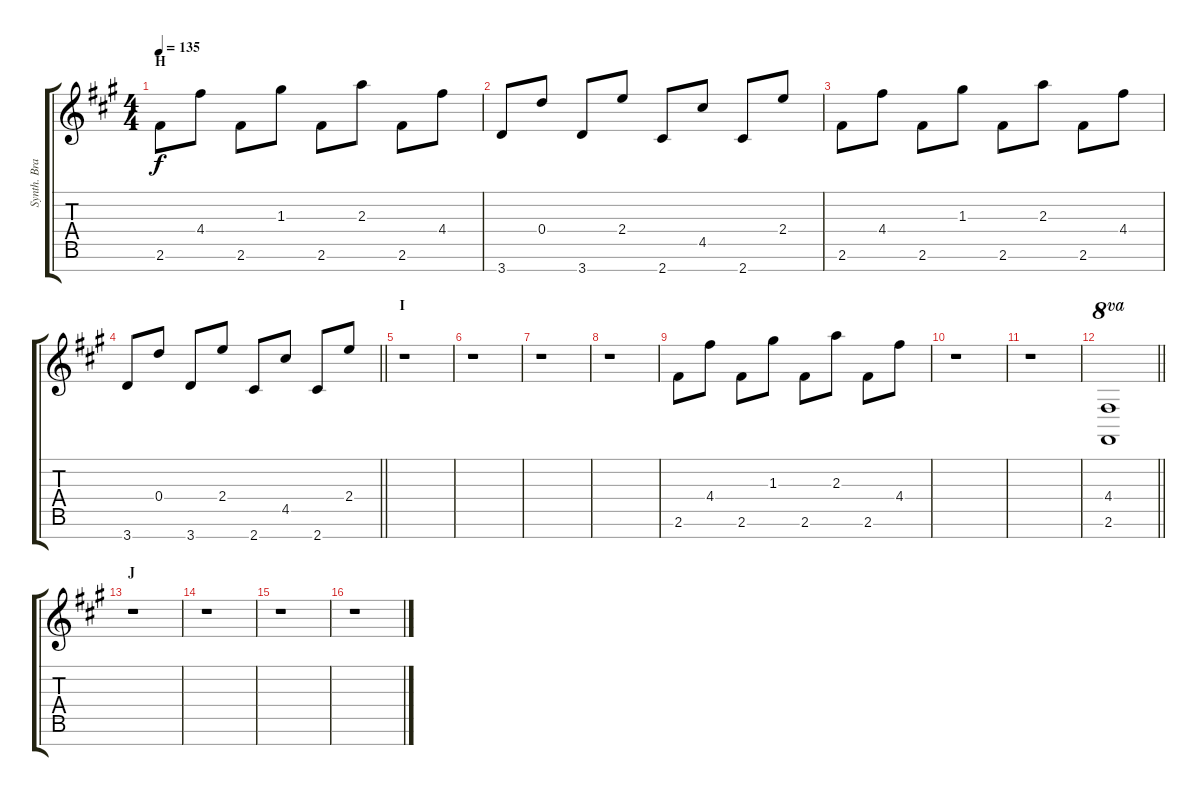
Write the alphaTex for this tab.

\track ("Synth. Brass" "Synth. Bra") {instrument synthbrass1}
\staff {score tabs}
\tuning (E5 B4 G4 D4 A3 E3 B2) {hide}
\ts (4 4)
\section ("" "H")
\tempo 135
\clef g2
\ks a
2.6.8{ot 8vb dy f} 4.4.8{ot 8vb} 2.6.8{ot 8vb} 1.3.8{ot 8vb} 2.6.8{ot 8vb} 2.3.8{ot 8vb} 2.6.8{ot 8vb} 4.4.8{ot 8vb} |
3.7.8{ot 8vb} 0.4.8{ot 8vb} 3.7.8{ot 8vb} 2.4.8{ot 8vb} 2.7.8{ot 8vb} 4.5.8{ot 8vb} 2.7.8{ot 8vb} 2.4.8{ot 8vb} |
2.6.8{ot 8vb} 4.4.8{ot 8vb} 2.6.8{ot 8vb} 1.3.8{ot 8vb} 2.6.8{ot 8vb} 2.3.8{ot 8vb} 2.6.8{ot 8vb} 4.4.8{ot 8vb} |
\barLineRight lightlight
3.7.8{ot 8vb} 0.4.8{ot 8vb} 3.7.8{ot 8vb} 2.4.8{ot 8vb} 2.7.8{ot 8vb} 4.5.8{ot 8vb} 2.7.8{ot 8vb} 2.4.8{ot 8vb} |
\section ("" "I")
r.1 |
r.1 |
r.1 |
r.1 |
2.6.8{ot 8vb} 4.4.8{ot 8vb} 2.6.8{ot 8vb} 1.3.8{ot 8vb} 2.6.8{ot 8vb} 2.3.8{ot 8vb} 2.6.8{ot 8vb} 4.4.8{ot 8vb} |
r.1 |
r.1 |
\barLineRight lightlight
(4.4 2.6).1{ot 8va} |
\section ("" "J")
r.1 |
r.1 |
r.1 |
r.1
